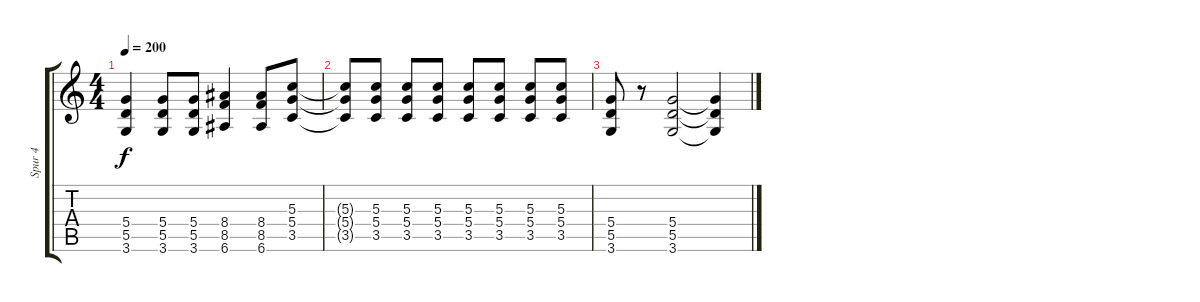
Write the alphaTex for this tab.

\track ("Spur 4" "Spur 4") {instrument distortionguitar}
\staff {score tabs}
\tuning (E4 B3 G3 D3 A2 E2) {hide}
\ts (4 4)
\tempo 200
\clef g2
\ks c
(5.4 5.5 3.6).4{dy f} (5.4 5.5 3.6).8 (5.4 5.5 3.6).8 (8.4 8.5 6.6).4 (8.4 8.5 6.6).8 (5.3 5.4 3.5).8 |
(5.3{t} 5.4{t} 3.5{t}).8 (5.3 5.4 3.5).8 (5.3 5.4 3.5).8 (5.3 5.4 3.5).8 (5.3 5.4 3.5).8 (5.3 5.4 3.5).8 (5.3 5.4 3.5).8 (5.3 5.4 3.5).8 |
(5.4 5.5 3.6).8 r.8 (5.4 5.5 3.6).2 (5.4{t} 5.5{t} 3.6{t}).4
